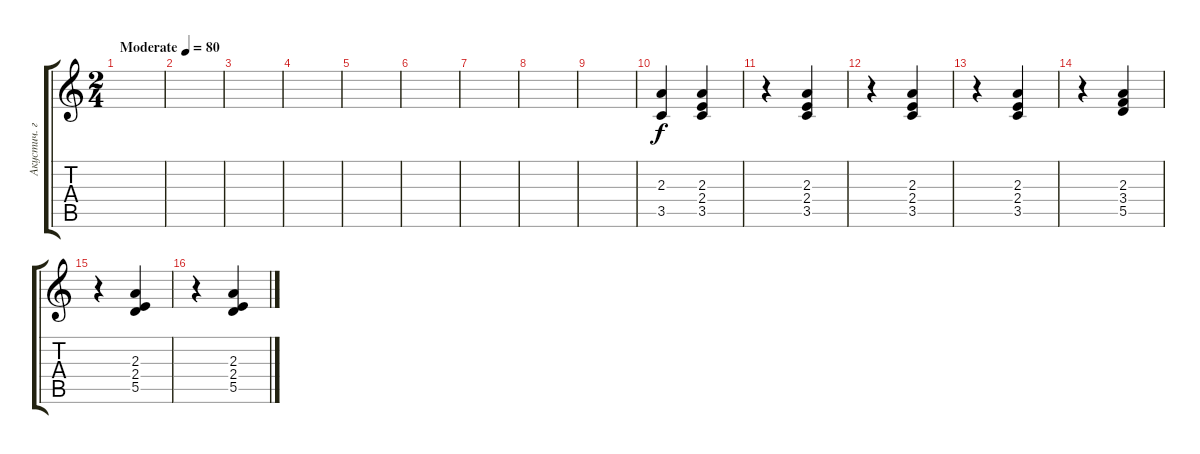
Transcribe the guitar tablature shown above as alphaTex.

\track ("Акустич. гитара" "Акустич. г") {instrument electricguitarclean}
\staff {score tabs}
\tuning (E4 B3 G3 D3 A2 E2) {hide}
\ts (2 4)
\tempo (80 "Moderate")
\clef g2
\ks c
|
|
|
|
|
|
|
|
|
(2.3 3.5).4 (2.3 2.4 3.5).4 |
r.4 (2.3 2.4 3.5).4 |
r.4 (2.3 2.4 3.5).4 |
r.4 (2.3 2.4 3.5).4 |
r.4 (2.3 3.4 5.5).4 |
r.4 (2.3 2.4 5.5).4 |
r.4 (2.3 2.4 5.5).4
